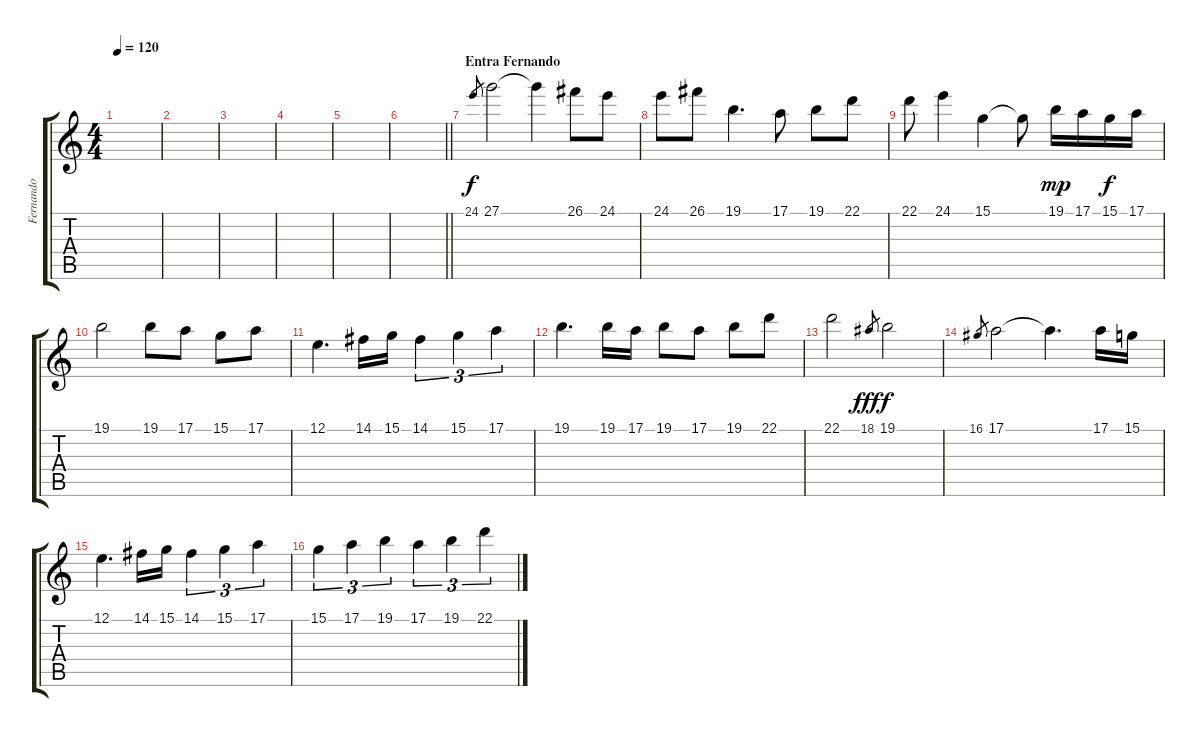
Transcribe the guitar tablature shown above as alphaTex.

\track ("Fernando" "Fernando") {instrument flute}
\staff {score tabs}
\tuning (E4 B3 G3 D3 A2 E2) {hide}
\ts (4 4)
\tempo 120
\clef g2
\ks c
|
|
|
|
|
\barLineRight lightlight
|
\section ("" "Entra Fernando")
24.1.8{gr} 27.1.2{txt " "} 27.1{t}.4 26.1.8 24.1.8 |
24.1.8 26.1.8 19.1.4{d} 17.1.8 19.1.8 22.1.8 |
22.1.8 24.1.4 15.1.4 15.1{t}.8 19.1.16{dy mp} 17.1.16 15.1.16{dy f} 17.1.16 |
19.1.2 19.1.8 17.1.8 15.1.8 17.1.8 |
12.1.4{d} 14.1.16 15.1.16 14.1.4{tu (3 2)} 15.1.4{tu (3 2)} 17.1.4{tu (3 2)} |
19.1.4{d} 19.1.16 17.1.16 19.1.8 17.1.8 19.1.8 22.1.8 |
22.1.2 18.1.8{gr dy fff} 19.1.2{dy f} |
16.1.8{gr} 17.1.2 17.1{t}.4{d} 17.1.16 15.1.16 |
12.1.4{d} 14.1.16 15.1.16 14.1.4{tu (3 2)} 15.1.4{tu (3 2)} 17.1.4{tu (3 2)} |
15.1.4{tu (3 2)} 17.1.4{tu (3 2)} 19.1.4{tu (3 2)} 17.1.4{tu (3 2)} 19.1.4{tu (3 2)} 22.1.4{tu (3 2)}
